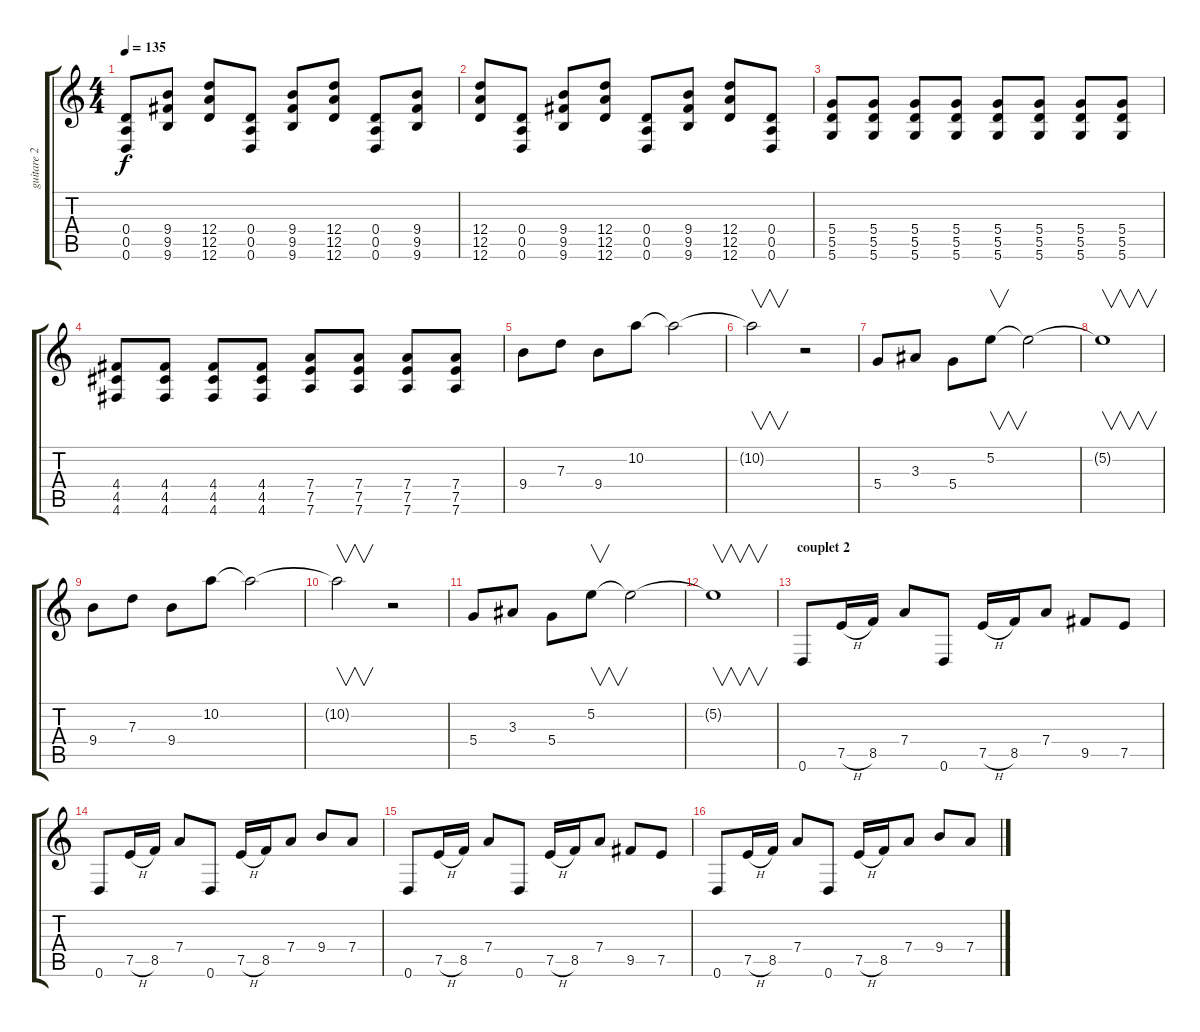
\track ("guitare 2" "guitare 2") {instrument electricguitarclean}
\staff {score tabs}
\tuning (E4 B3 G3 D3 A2 D2) {hide}
\ts (4 4)
\tempo 135
\clef g2
\ks c
(0.4 0.5 0.6).8{dy f instrument distortionguitar} (9.4 9.5 9.6).8 (12.4 12.5 12.6).8 (0.4 0.5 0.6).8 (9.4 9.5 9.6).8 (12.4 12.5 12.6).8 (0.4 0.5 0.6).8 (9.4 9.5 9.6).8 |
(12.4 12.5 12.6).8 (0.4 0.5 0.6).8 (9.4 9.5 9.6).8 (12.4 12.5 12.6).8 (0.4 0.5 0.6).8 (9.4 9.5 9.6).8 (12.4 12.5 12.6).8 (0.4 0.5 0.6).8 |
(5.4 5.5 5.6).8 (5.4 5.5 5.6).8 (5.4 5.5 5.6).8 (5.4 5.5 5.6).8 (5.4 5.5 5.6).8 (5.4 5.5 5.6).8 (5.4 5.5 5.6).8 (5.4 5.5 5.6).8 |
(4.4 4.5 4.6).8 (4.4 4.5 4.6).8 (4.4 4.5 4.6).8 (4.4 4.5 4.6).8 (7.4 7.5 7.6).8 (7.4 7.5 7.6).8 (7.4 7.5 7.6).8 (7.4 7.5 7.6).8 |
9.4.8{instrument electricguitarclean} 7.3.8 9.4.8 10.2.8 10.2{t}.2 |
10.2{t}.2{v} r.2 |
5.4.8 3.3.8 5.4.8 5.2.8{v} 5.2{t}.2 |
5.2{t}.1{v} |
9.4.8 7.3.8 9.4.8 10.2.8 10.2{t}.2 |
10.2{t}.2{v} r.2 |
5.4.8 3.3.8 5.4.8 5.2.8{v} 5.2{t}.2 |
5.2{t}.1{v} |
\section ("" "couplet 2")
0.6.8{instrument electricguitarjazz} 7.5{h}.16 8.5.16 7.4.8 0.6.8 7.5{h}.16 8.5.16 7.4.8 9.5.8 7.5.8 |
0.6.8 7.5{h}.16 8.5.16 7.4.8 0.6.8 7.5{h}.16 8.5.16 7.4.8 9.4.8 7.4.8 |
0.6.8{instrument electricguitarjazz} 7.5{h}.16 8.5.16 7.4.8 0.6.8 7.5{h}.16 8.5.16 7.4.8 9.5.8 7.5.8 |
0.6.8 7.5{h}.16 8.5.16 7.4.8 0.6.8 7.5{h}.16 8.5.16 7.4.8 9.4.8 7.4.8
